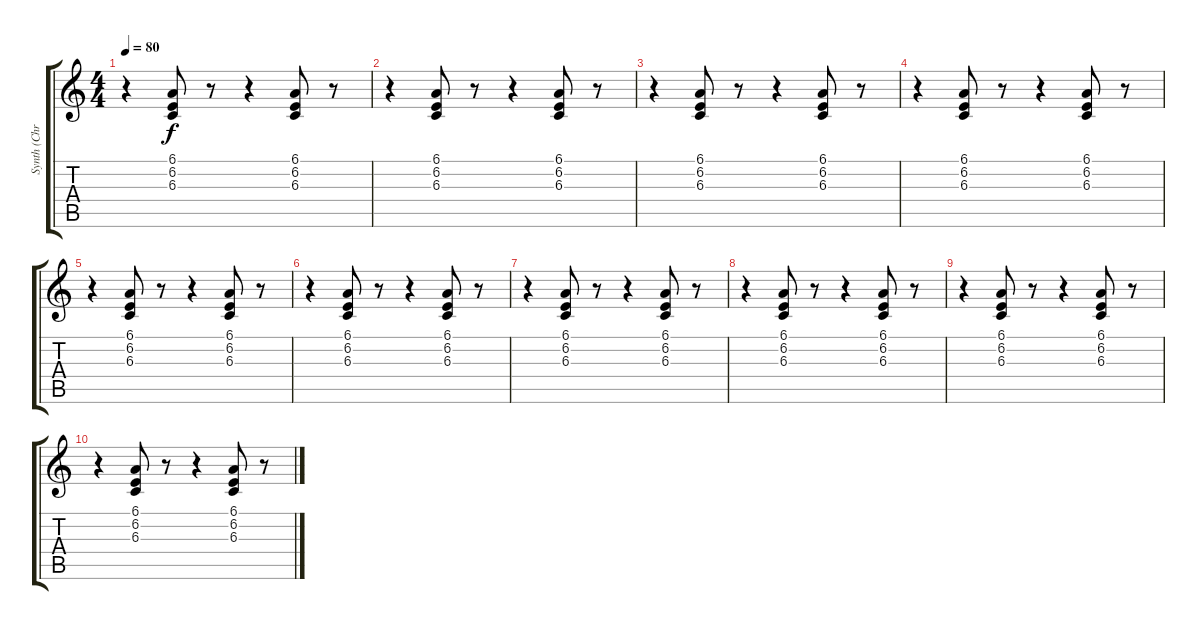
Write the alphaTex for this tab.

\track ("Synth (Chris \"Mother Goose\" Pit(t)man)" "Synth (Chr") {instrument synthstrings1}
\staff {score tabs}
\tuning (Eb4 Bb3 Gb3 Db3 Ab2 Eb2) {hide}
\ts (4 4)
\tempo 80
\clef g2
\ks c
r.4{dy f} (6.1 6.2 6.3).8 r.8 r.4 (6.1 6.2 6.3).8 r.8 |
r.4 (6.1 6.2 6.3).8 r.8 r.4 (6.1 6.2 6.3).8 r.8 |
r.4 (6.1 6.2 6.3).8 r.8 r.4 (6.1 6.2 6.3).8 r.8 |
r.4 (6.1 6.2 6.3).8 r.8 r.4 (6.1 6.2 6.3).8 r.8 |
r.4 (6.1 6.2 6.3).8 r.8 r.4 (6.1 6.2 6.3).8 r.8 |
r.4 (6.1 6.2 6.3).8 r.8 r.4 (6.1 6.2 6.3).8 r.8 |
r.4 (6.1 6.2 6.3).8 r.8 r.4 (6.1 6.2 6.3).8 r.8 |
r.4 (6.1 6.2 6.3).8 r.8 r.4 (6.1 6.2 6.3).8 r.8 |
r.4 (6.1 6.2 6.3).8 r.8 r.4 (6.1 6.2 6.3).8 r.8 |
r.4 (6.1 6.2 6.3).8 r.8 r.4 (6.1 6.2 6.3).8 r.8
